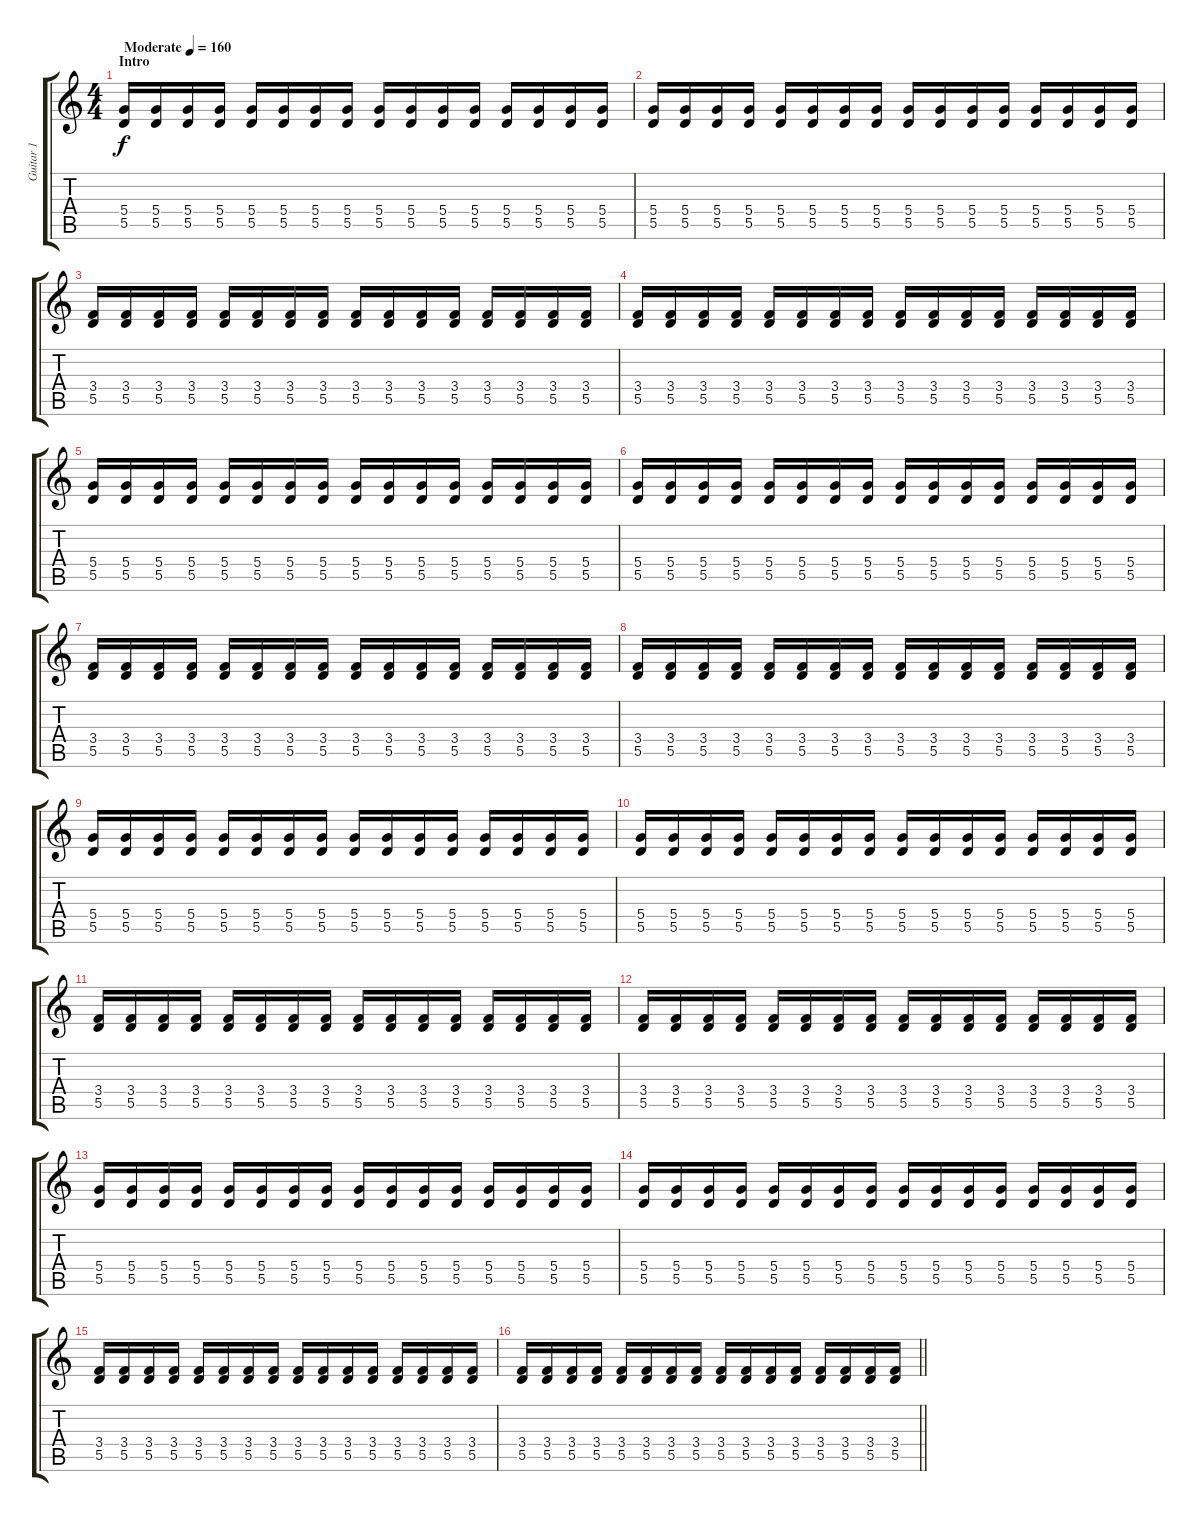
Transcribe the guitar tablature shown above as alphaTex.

\track ("Guitar 1" "Guitar 1") {instrument overdrivenguitar}
\staff {score tabs}
\tuning (E4 B3 G3 D3 A2 E2) {hide}
\ts (4 4)
\section ("" "Intro")
\tempo (160 "Moderate")
\clef g2
\ks c
(5.4 5.5).16{dy f instrument overdrivenguitar} (5.4 5.5).16 (5.4 5.5).16 (5.4 5.5).16 (5.4 5.5).16 (5.4 5.5).16 (5.4 5.5).16 (5.4 5.5).16 (5.4 5.5).16 (5.4 5.5).16 (5.4 5.5).16 (5.4 5.5).16 (5.4 5.5).16 (5.4 5.5).16 (5.4 5.5).16 (5.4 5.5).16 |
(5.4 5.5).16 (5.4 5.5).16 (5.4 5.5).16 (5.4 5.5).16 (5.4 5.5).16 (5.4 5.5).16 (5.4 5.5).16 (5.4 5.5).16 (5.4 5.5).16 (5.4 5.5).16 (5.4 5.5).16 (5.4 5.5).16 (5.4 5.5).16 (5.4 5.5).16 (5.4 5.5).16 (5.4 5.5).16 |
(3.4 5.5).16 (3.4 5.5).16 (3.4 5.5).16 (3.4 5.5).16 (3.4 5.5).16 (3.4 5.5).16 (3.4 5.5).16 (3.4 5.5).16 (3.4 5.5).16 (3.4 5.5).16 (3.4 5.5).16 (3.4 5.5).16 (3.4 5.5).16 (3.4 5.5).16 (3.4 5.5).16 (3.4 5.5).16 |
(3.4 5.5).16 (3.4 5.5).16 (3.4 5.5).16 (3.4 5.5).16 (3.4 5.5).16 (3.4 5.5).16 (3.4 5.5).16 (3.4 5.5).16 (3.4 5.5).16 (3.4 5.5).16 (3.4 5.5).16 (3.4 5.5).16 (3.4 5.5).16 (3.4 5.5).16 (3.4 5.5).16 (3.4 5.5).16 |
(5.4 5.5).16 (5.4 5.5).16 (5.4 5.5).16 (5.4 5.5).16 (5.4 5.5).16 (5.4 5.5).16 (5.4 5.5).16 (5.4 5.5).16 (5.4 5.5).16 (5.4 5.5).16 (5.4 5.5).16 (5.4 5.5).16 (5.4 5.5).16 (5.4 5.5).16 (5.4 5.5).16 (5.4 5.5).16 |
(5.4 5.5).16 (5.4 5.5).16 (5.4 5.5).16 (5.4 5.5).16 (5.4 5.5).16 (5.4 5.5).16 (5.4 5.5).16 (5.4 5.5).16 (5.4 5.5).16 (5.4 5.5).16 (5.4 5.5).16 (5.4 5.5).16 (5.4 5.5).16 (5.4 5.5).16 (5.4 5.5).16 (5.4 5.5).16 |
(3.4 5.5).16 (3.4 5.5).16 (3.4 5.5).16 (3.4 5.5).16 (3.4 5.5).16 (3.4 5.5).16 (3.4 5.5).16 (3.4 5.5).16 (3.4 5.5).16 (3.4 5.5).16 (3.4 5.5).16 (3.4 5.5).16 (3.4 5.5).16 (3.4 5.5).16 (3.4 5.5).16 (3.4 5.5).16 |
(3.4 5.5).16 (3.4 5.5).16 (3.4 5.5).16 (3.4 5.5).16 (3.4 5.5).16 (3.4 5.5).16 (3.4 5.5).16 (3.4 5.5).16 (3.4 5.5).16 (3.4 5.5).16 (3.4 5.5).16 (3.4 5.5).16 (3.4 5.5).16 (3.4 5.5).16 (3.4 5.5).16 (3.4 5.5).16 |
(5.4 5.5).16 (5.4 5.5).16 (5.4 5.5).16 (5.4 5.5).16 (5.4 5.5).16 (5.4 5.5).16 (5.4 5.5).16 (5.4 5.5).16 (5.4 5.5).16 (5.4 5.5).16 (5.4 5.5).16 (5.4 5.5).16 (5.4 5.5).16 (5.4 5.5).16 (5.4 5.5).16 (5.4 5.5).16 |
(5.4 5.5).16 (5.4 5.5).16 (5.4 5.5).16 (5.4 5.5).16 (5.4 5.5).16 (5.4 5.5).16 (5.4 5.5).16 (5.4 5.5).16 (5.4 5.5).16 (5.4 5.5).16 (5.4 5.5).16 (5.4 5.5).16 (5.4 5.5).16 (5.4 5.5).16 (5.4 5.5).16 (5.4 5.5).16 |
(3.4 5.5).16 (3.4 5.5).16 (3.4 5.5).16 (3.4 5.5).16 (3.4 5.5).16 (3.4 5.5).16 (3.4 5.5).16 (3.4 5.5).16 (3.4 5.5).16 (3.4 5.5).16 (3.4 5.5).16 (3.4 5.5).16 (3.4 5.5).16 (3.4 5.5).16 (3.4 5.5).16 (3.4 5.5).16 |
(3.4 5.5).16 (3.4 5.5).16 (3.4 5.5).16 (3.4 5.5).16 (3.4 5.5).16 (3.4 5.5).16 (3.4 5.5).16 (3.4 5.5).16 (3.4 5.5).16 (3.4 5.5).16 (3.4 5.5).16 (3.4 5.5).16 (3.4 5.5).16 (3.4 5.5).16 (3.4 5.5).16 (3.4 5.5).16 |
(5.4 5.5).16 (5.4 5.5).16 (5.4 5.5).16 (5.4 5.5).16 (5.4 5.5).16 (5.4 5.5).16 (5.4 5.5).16 (5.4 5.5).16 (5.4 5.5).16 (5.4 5.5).16 (5.4 5.5).16 (5.4 5.5).16 (5.4 5.5).16 (5.4 5.5).16 (5.4 5.5).16 (5.4 5.5).16 |
(5.4 5.5).16 (5.4 5.5).16 (5.4 5.5).16 (5.4 5.5).16 (5.4 5.5).16 (5.4 5.5).16 (5.4 5.5).16 (5.4 5.5).16 (5.4 5.5).16 (5.4 5.5).16 (5.4 5.5).16 (5.4 5.5).16 (5.4 5.5).16 (5.4 5.5).16 (5.4 5.5).16 (5.4 5.5).16 |
(3.4 5.5).16 (3.4 5.5).16 (3.4 5.5).16 (3.4 5.5).16 (3.4 5.5).16 (3.4 5.5).16 (3.4 5.5).16 (3.4 5.5).16 (3.4 5.5).16 (3.4 5.5).16 (3.4 5.5).16 (3.4 5.5).16 (3.4 5.5).16 (3.4 5.5).16 (3.4 5.5).16 (3.4 5.5).16 |
\barLineRight lightlight
(3.4 5.5).16 (3.4 5.5).16 (3.4 5.5).16 (3.4 5.5).16 (3.4 5.5).16 (3.4 5.5).16 (3.4 5.5).16 (3.4 5.5).16 (3.4 5.5).16 (3.4 5.5).16 (3.4 5.5).16 (3.4 5.5).16 (3.4 5.5).16 (3.4 5.5).16 (3.4 5.5).16 (3.4 5.5).16
